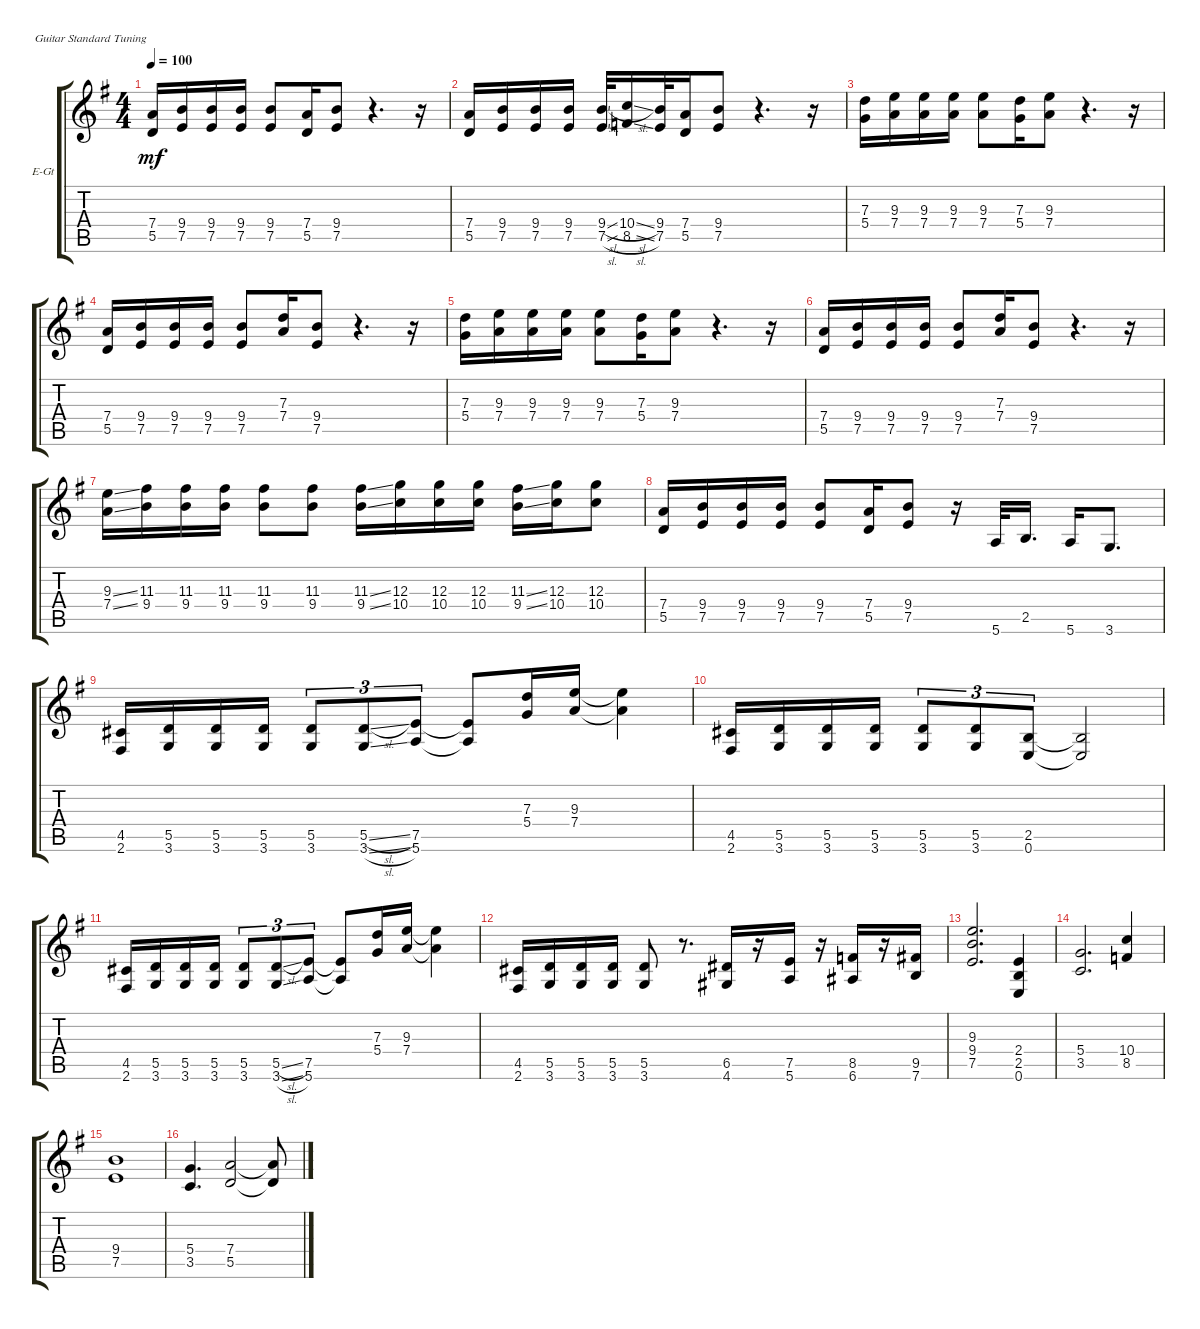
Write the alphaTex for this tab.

\defaultSystemsLayout 4
\bracketExtendMode groupsimilarinstruments
\firstSystemTrackNameOrientation horizontal
\otherSystemsTrackNameOrientation horizontal
\track ("Electric Guitar (Clean)" "E-Gt") {instrument electricguitarclean}
\staff {score tabs}
\tuning (E4 B3 G3 D3 A2 E2)
\ts (4 4)
\tempo 100
\clef g2
\ks eminor
(5.5 7.4).16{dy mf} (9.4 7.5).16 (7.5 9.4).16 (7.5 9.4).16 (7.5 9.4).8 (5.5 7.4).16 (7.5 9.4).8 r.4{d} r.16 |
(5.5 7.4).16 (9.4 7.5).16 (7.5 9.4).16 (7.5 9.4).16 (7.5{sl} 9.4{sl}).32 (8.5{sl} 10.4{sl}).16 (7.5 9.4).32 (5.5 7.4).16 (7.5 9.4).8 r.4{d} r.16 |
(5.4 7.3).16 (7.4 9.3).16 (7.4 9.3).16 (7.4 9.3).16 (7.4 9.3).8 (5.4 7.3).16 (9.3 7.4).8 r.4{d} r.16 |
(5.5 7.4).16 (9.4 7.5).16 (7.5 9.4).16 (7.5 9.4).16 (7.5 9.4).8 (7.4 7.3).16 (7.5 9.4).8 r.4{d} r.16 |
(5.4 7.3).16 (7.4 9.3).16 (7.4 9.3).16 (7.4 9.3).16 (7.4 9.3).8 (5.4 7.3).16 (9.3 7.4).8 r.4{d} r.16 |
(5.5 7.4).16 (9.4 7.5).16 (7.5 9.4).16 (7.5 9.4).16 (7.5 9.4).8 (7.4 7.3).16 (7.5 9.4).8 r.4{d} r.16 |
(7.4{ss} 9.3{ss}).16 (9.4 11.3).16 (9.4 11.3).16 (9.4 11.3).16 (9.4 11.3).8 (9.4 11.3).8 (9.4{ss} 11.3{ss}).16 (10.4 12.3).16 (10.4 12.3).16 (10.4 12.3).16 (9.4{ss} 11.3{ss}).16 (10.4 12.3).16 (10.4 12.3).8 |
(5.5 7.4).16 (9.4 7.5).16 (7.5 9.4).16 (7.5 9.4).16 (7.5 9.4).8 (5.5 7.4).16 (7.5 9.4).8 r.16 5.6.32 2.5.16{d} 5.6.16 3.6.8{d} |
(2.6 4.5).16 (3.6 5.5).16 (3.6 5.5).16 (3.6 5.5).16 (3.6 5.5).8{tu (3 2)} (3.6{sl} 5.5{sl}).8{tu (3 2)} (5.6 7.5).8{tu (3 2)} (5.6{t} 7.5{t}).8 (5.4 7.3).16 (7.4 9.3).16 (7.4{t} 9.3{t}).4 |
(2.6 4.5).16 (3.6 5.5).16 (3.6 5.5).16 (3.6 5.5).16 (3.6 5.5).8{tu (3 2)} (3.6 5.5).8{tu (3 2)} (0.6 2.5).8{tu (3 2)} (0.6{t} 2.5{t}).2 |
(2.6 4.5).16 (3.6 5.5).16 (3.6 5.5).16 (3.6 5.5).16 (3.6 5.5).8{tu (3 2)} (3.6{sl} 5.5{sl}).8{tu (3 2)} (5.6 7.5).8{tu (3 2)} (5.6{t} 7.5{t}).8 (5.4 7.3).16 (7.4 9.3).16 (7.4{t} 9.3{t}).4 |
(2.6 4.5).16 (3.6 5.5).16 (3.6 5.5).16 (3.6 5.5).16 (3.6 5.5).8 r.8{d} (4.6 6.5).16 r.16 (5.6 7.5).16 r.16 (6.6 8.5).16 r.16 (7.6 9.5).16 |
(7.5 9.4 9.3).2{d} (2.5 2.4 0.6).4 |
(3.5 5.4).2{d} (8.5 10.4).4 |
(7.5 9.4).1 |
(3.5 5.4).4{d} (5.5 7.4).2 (5.5{t} 7.4{t}).8
